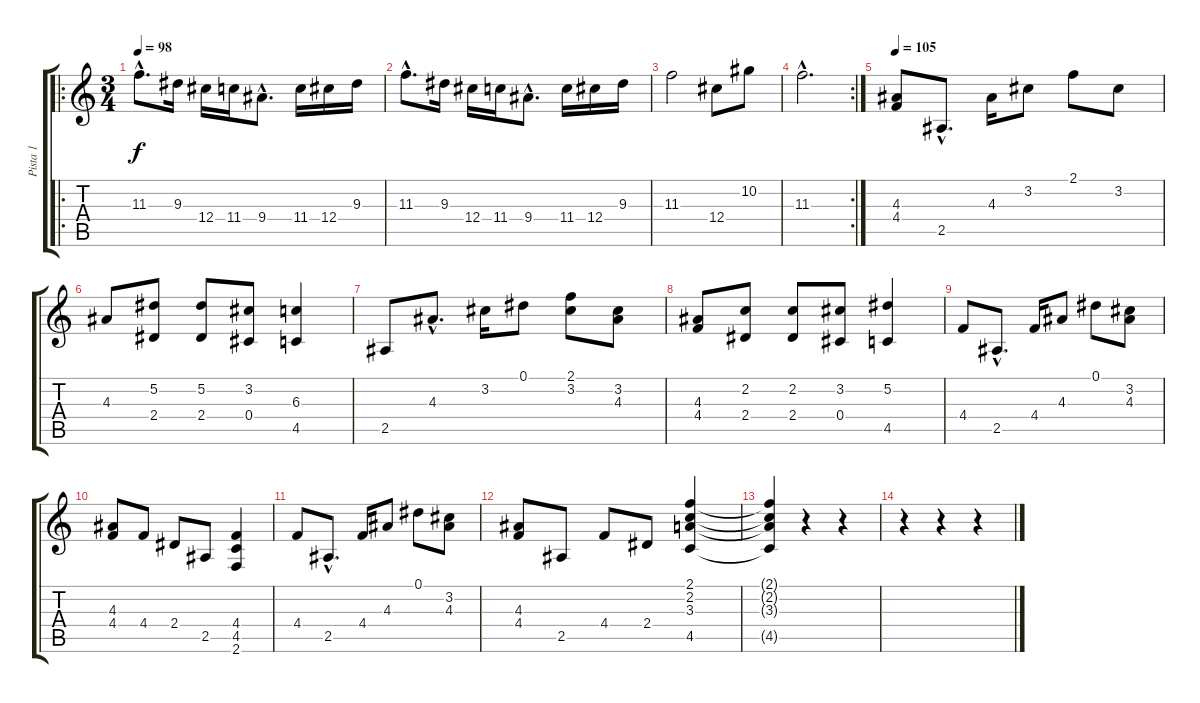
\track ("Pista 1" "Pista 1") {instrument acousticguitarnylon}
\staff {score tabs}
\tuning (Eb4 Bb3 Gb3 Db3 Ab2 Eb2) {hide}
\ro
\ts (3 4)
\tempo 98
\clef g2
\ks c
11.3{hac}.8{d dy f instrument acousticguitarnylon} 9.3.16 12.4.16 11.4.16 9.4{hac}.8{d} 11.4.16 12.4.16 9.3.16 |
11.3{hac}.8{d} 9.3.16 12.4.16 11.4.16 9.4{hac}.8{d} 11.4.16 12.4.16 9.3.16 |
11.3.2 12.4.8 10.2.8 |
\rc 2
11.3{hac}.2{d} |
\tempo 105
(4.3 4.4).8 2.5{hac}.8{d} 4.3.16 3.2.8 2.1.8 3.2.8 |
4.3.8 (5.2 2.4).8 (5.2 2.4).8 (3.2 0.4).8 (6.3 4.5).4 |
2.5.8 4.3{hac}.8{d} 3.2.16 0.1.8 (2.1 3.2).8 (3.2 4.3).8 |
(4.3 4.4).8 (2.2 2.4).8 (2.2 2.4).8 (3.2 0.4).8 (5.2 4.5).4 |
4.4.8 2.5{hac}.8{d} 4.4.16 4.3.8 0.1.8 (3.2 4.3).8 |
(4.3 4.4).8 4.4.8 2.4.8 2.5.8 (4.4 4.5 2.6).4 |
4.4.8 2.5{hac}.8{d} 4.4.16 4.3.8 0.1.8 (3.2 4.3).8 |
(4.3 4.4).8 2.5.8 4.4.8 2.4.8 (2.1 2.2 3.3 4.5).4 |
(2.1{t} 2.2{t} 3.3{t} 4.5{t}).4 r.4 r.4 |
r.4 r.4 r.4
